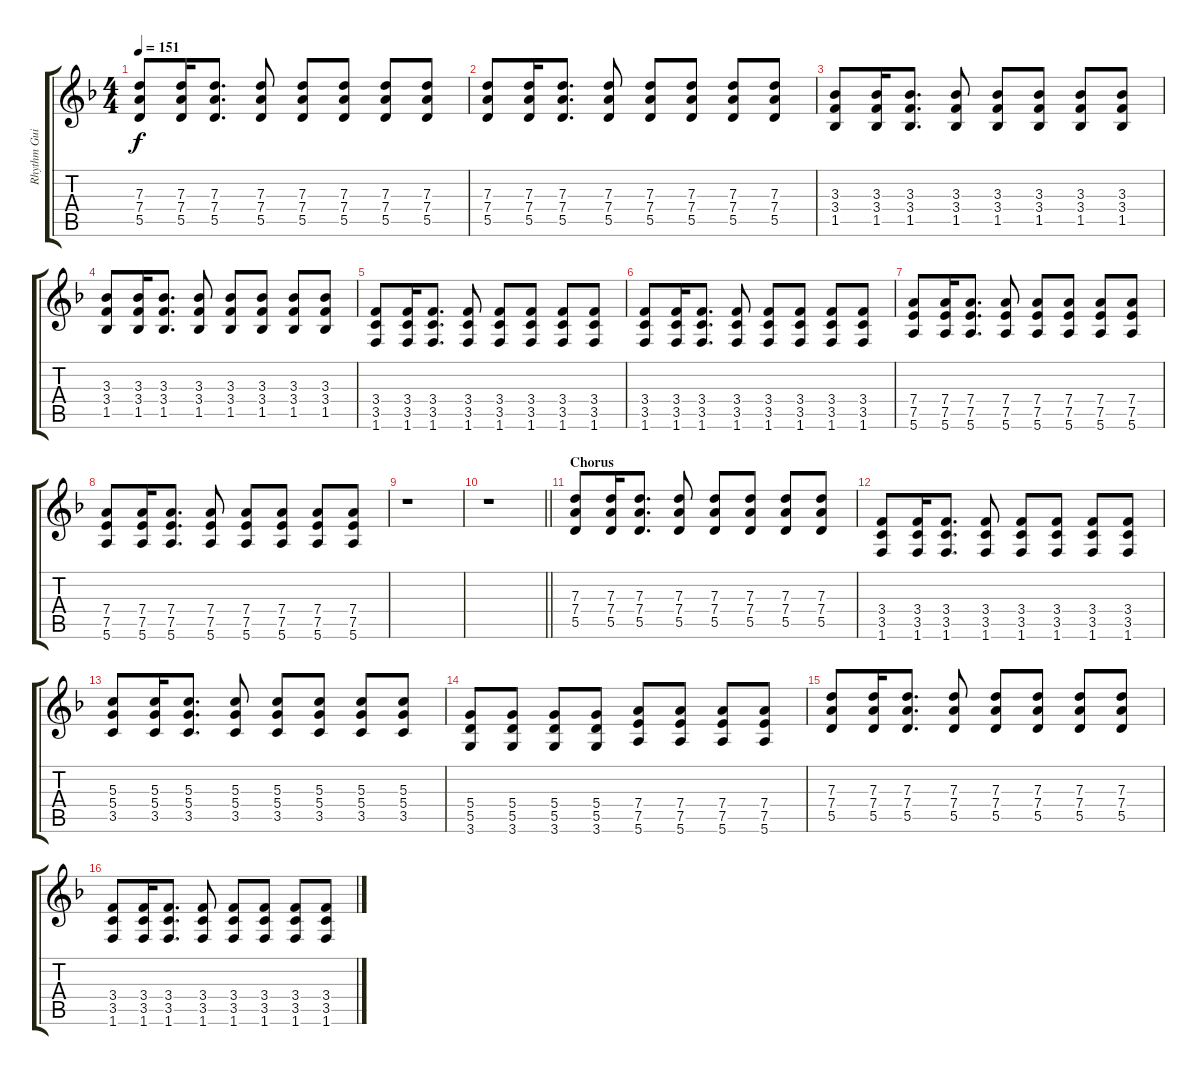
\track ("Rhythm Guitar - Brett Gurewitz" "Rhythm Gui") {instrument distortionguitar}
\staff {score tabs}
\tuning (E4 B3 G3 D3 A2 E2) {hide}
\ts (4 4)
\tempo 151
\clef g2
\ks f
(7.3 7.4 5.5).8{dy f} (7.3 7.4 5.5).16 (7.3 7.4 5.5).8{d} (7.3 7.4 5.5).8 (7.3 7.4 5.5).8 (7.3 7.4 5.5).8 (7.3 7.4 5.5).8 (7.3 7.4 5.5).8 |
(7.3 7.4 5.5).8 (7.3 7.4 5.5).16 (7.3 7.4 5.5).8{d} (7.3 7.4 5.5).8 (7.3 7.4 5.5).8 (7.3 7.4 5.5).8 (7.3 7.4 5.5).8 (7.3 7.4 5.5).8 |
(3.3 3.4 1.5).8 (3.3 3.4 1.5).16 (3.3 3.4 1.5).8{d} (3.3 3.4 1.5).8 (3.3 3.4 1.5).8 (3.3 3.4 1.5).8 (3.3 3.4 1.5).8 (3.3 3.4 1.5).8 |
(3.3 3.4 1.5).8 (3.3 3.4 1.5).16 (3.3 3.4 1.5).8{d} (3.3 3.4 1.5).8 (3.3 3.4 1.5).8 (3.3 3.4 1.5).8 (3.3 3.4 1.5).8 (3.3 3.4 1.5).8 |
(3.4 3.5 1.6).8 (3.4 3.5 1.6).16 (3.4 3.5 1.6).8{d} (3.4 3.5 1.6).8 (3.4 3.5 1.6).8 (3.4 3.5 1.6).8 (3.4 3.5 1.6).8 (3.4 3.5 1.6).8 |
(3.4 3.5 1.6).8 (3.4 3.5 1.6).16 (3.4 3.5 1.6).8{d} (3.4 3.5 1.6).8 (3.4 3.5 1.6).8 (3.4 3.5 1.6).8 (3.4 3.5 1.6).8 (3.4 3.5 1.6).8 |
(7.4 7.5 5.6).8 (7.4 7.5 5.6).16 (7.4 7.5 5.6).8{d} (7.4 7.5 5.6).8 (7.4 7.5 5.6).8 (7.4 7.5 5.6).8 (7.4 7.5 5.6).8 (7.4 7.5 5.6).8 |
(7.4 7.5 5.6).8 (7.4 7.5 5.6).16 (7.4 7.5 5.6).8{d} (7.4 7.5 5.6).8 (7.4 7.5 5.6).8 (7.4 7.5 5.6).8 (7.4 7.5 5.6).8 (7.4 7.5 5.6).8 |
r.1 |
\barLineRight lightlight
r.1 |
\section ("" "Chorus")
(7.3 7.4 5.5).8 (7.3 7.4 5.5).16 (7.3 7.4 5.5).8{d} (7.3 7.4 5.5).8 (7.3 7.4 5.5).8 (7.3 7.4 5.5).8 (7.3 7.4 5.5).8 (7.3 7.4 5.5).8 |
(3.4 3.5 1.6).8 (3.4 3.5 1.6).16 (3.4 3.5 1.6).8{d} (3.4 3.5 1.6).8 (3.4 3.5 1.6).8 (3.4 3.5 1.6).8 (3.4 3.5 1.6).8 (3.4 3.5 1.6).8 |
(5.3 5.4 3.5).8 (5.3 5.4 3.5).16 (5.3 5.4 3.5).8{d} (5.3 5.4 3.5).8 (5.3 5.4 3.5).8 (5.3 5.4 3.5).8 (5.3 5.4 3.5).8 (5.3 5.4 3.5).8 |
(5.4 5.5 3.6).8 (5.4 5.5 3.6).8 (5.4 5.5 3.6).8 (5.4 5.5 3.6).8 (7.4 7.5 5.6).8 (7.4 7.5 5.6).8 (7.4 7.5 5.6).8 (7.4 7.5 5.6).8 |
(7.3 7.4 5.5).8 (7.3 7.4 5.5).16 (7.3 7.4 5.5).8{d} (7.3 7.4 5.5).8 (7.3 7.4 5.5).8 (7.3 7.4 5.5).8 (7.3 7.4 5.5).8 (7.3 7.4 5.5).8 |
(3.4 3.5 1.6).8 (3.4 3.5 1.6).16 (3.4 3.5 1.6).8{d} (3.4 3.5 1.6).8 (3.4 3.5 1.6).8 (3.4 3.5 1.6).8 (3.4 3.5 1.6).8 (3.4 3.5 1.6).8
